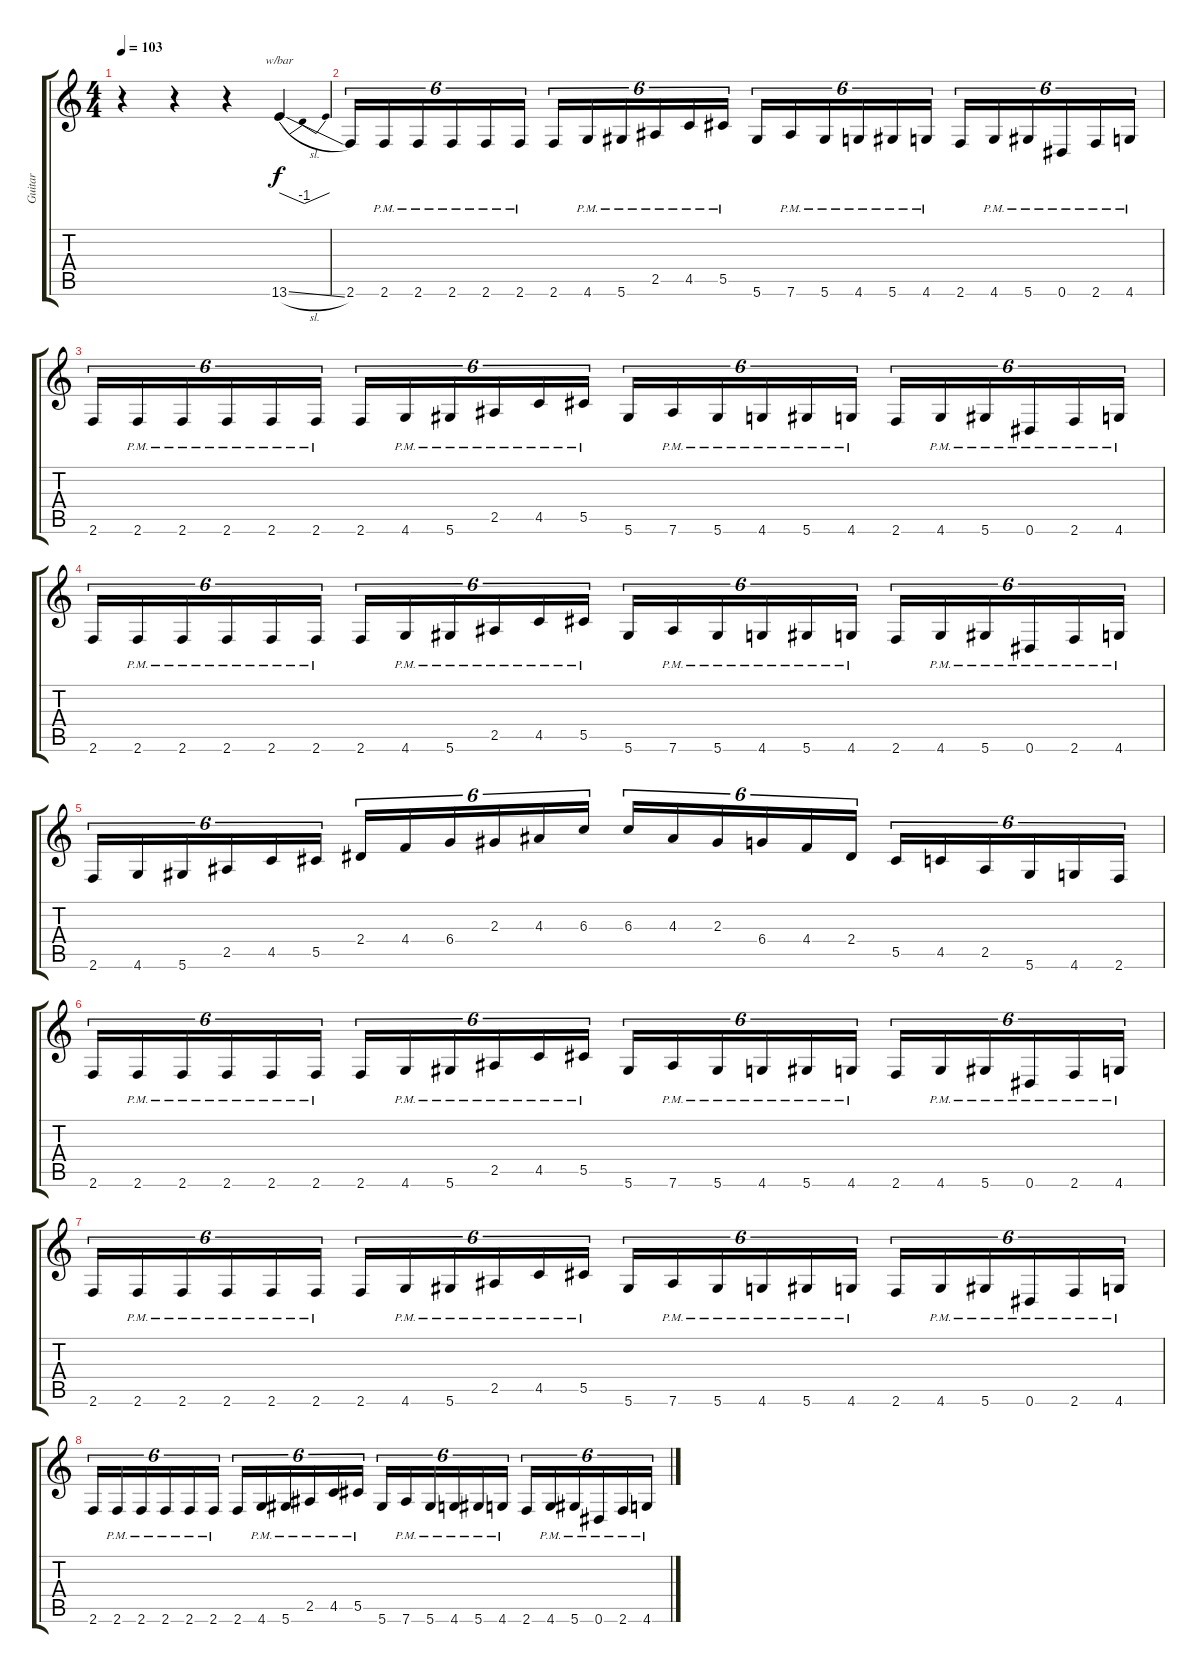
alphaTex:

\track ("Guitar" "Guitar") {instrument overdrivenguitar}
\staff {score tabs}
\tuning (Eb4 Bb3 Gb3 Db3 Ab2 Eb2) {hide}
\ts (4 4)
\tempo 103
\clef g2
\ks c
r.4{dy f instrument overdrivenguitar} r.4 r.4 13.6{sl}.4{tbe (dip default 0 0 30 -4 60 0)} |
2.6.16{tu (6 4)} 2.6{pm}.16{tu (6 4)} 2.6{pm}.16{tu (6 4)} 2.6{pm}.16{tu (6 4)} 2.6{pm}.16{tu (6 4)} 2.6{pm}.16{tu (6 4)} 2.6.16{tu (6 4)} 4.6{pm}.16{tu (6 4)} 5.6{pm}.16{tu (6 4)} 2.5{pm}.16{tu (6 4)} 4.5{pm}.16{tu (6 4)} 5.5{pm}.16{tu (6 4)} 5.6.16{tu (6 4)} 7.6{pm}.16{tu (6 4)} 5.6{pm}.16{tu (6 4)} 4.6{pm}.16{tu (6 4)} 5.6{pm}.16{tu (6 4)} 4.6{pm}.16{tu (6 4)} 2.6.16{tu (6 4)} 4.6{pm}.16{tu (6 4)} 5.6{pm}.16{tu (6 4)} 0.6{pm}.16{tu (6 4)} 2.6{pm}.16{tu (6 4)} 4.6{pm}.16{tu (6 4)} |
2.6.16{tu (6 4)} 2.6{pm}.16{tu (6 4)} 2.6{pm}.16{tu (6 4)} 2.6{pm}.16{tu (6 4)} 2.6{pm}.16{tu (6 4)} 2.6{pm}.16{tu (6 4)} 2.6.16{tu (6 4)} 4.6{pm}.16{tu (6 4)} 5.6{pm}.16{tu (6 4)} 2.5{pm}.16{tu (6 4)} 4.5{pm}.16{tu (6 4)} 5.5{pm}.16{tu (6 4)} 5.6.16{tu (6 4)} 7.6{pm}.16{tu (6 4)} 5.6{pm}.16{tu (6 4)} 4.6{pm}.16{tu (6 4)} 5.6{pm}.16{tu (6 4)} 4.6{pm}.16{tu (6 4)} 2.6.16{tu (6 4)} 4.6{pm}.16{tu (6 4)} 5.6{pm}.16{tu (6 4)} 0.6{pm}.16{tu (6 4)} 2.6{pm}.16{tu (6 4)} 4.6{pm}.16{tu (6 4)} |
2.6.16{tu (6 4)} 2.6{pm}.16{tu (6 4)} 2.6{pm}.16{tu (6 4)} 2.6{pm}.16{tu (6 4)} 2.6{pm}.16{tu (6 4)} 2.6{pm}.16{tu (6 4)} 2.6.16{tu (6 4)} 4.6{pm}.16{tu (6 4)} 5.6{pm}.16{tu (6 4)} 2.5{pm}.16{tu (6 4)} 4.5{pm}.16{tu (6 4)} 5.5{pm}.16{tu (6 4)} 5.6.16{tu (6 4)} 7.6{pm}.16{tu (6 4)} 5.6{pm}.16{tu (6 4)} 4.6{pm}.16{tu (6 4)} 5.6{pm}.16{tu (6 4)} 4.6{pm}.16{tu (6 4)} 2.6.16{tu (6 4)} 4.6{pm}.16{tu (6 4)} 5.6{pm}.16{tu (6 4)} 0.6{pm}.16{tu (6 4)} 2.6{pm}.16{tu (6 4)} 4.6{pm}.16{tu (6 4)} |
2.6.16{tu (6 4)} 4.6.16{tu (6 4)} 5.6.16{tu (6 4)} 2.5.16{tu (6 4)} 4.5.16{tu (6 4)} 5.5.16{tu (6 4)} 2.4.16{tu (6 4)} 4.4.16{tu (6 4)} 6.4.16{tu (6 4)} 2.3.16{tu (6 4)} 4.3.16{tu (6 4)} 6.3.16{tu (6 4)} 6.3.16{tu (6 4)} 4.3.16{tu (6 4)} 2.3.16{tu (6 4)} 6.4.16{tu (6 4)} 4.4.16{tu (6 4)} 2.4.16{tu (6 4)} 5.5.16{tu (6 4)} 4.5.16{tu (6 4)} 2.5.16{tu (6 4)} 5.6.16{tu (6 4)} 4.6.16{tu (6 4)} 2.6.16{tu (6 4)} |
2.6.16{tu (6 4)} 2.6{pm}.16{tu (6 4)} 2.6{pm}.16{tu (6 4)} 2.6{pm}.16{tu (6 4)} 2.6{pm}.16{tu (6 4)} 2.6{pm}.16{tu (6 4)} 2.6.16{tu (6 4)} 4.6{pm}.16{tu (6 4)} 5.6{pm}.16{tu (6 4)} 2.5{pm}.16{tu (6 4)} 4.5{pm}.16{tu (6 4)} 5.5{pm}.16{tu (6 4)} 5.6.16{tu (6 4)} 7.6{pm}.16{tu (6 4)} 5.6{pm}.16{tu (6 4)} 4.6{pm}.16{tu (6 4)} 5.6{pm}.16{tu (6 4)} 4.6{pm}.16{tu (6 4)} 2.6.16{tu (6 4)} 4.6{pm}.16{tu (6 4)} 5.6{pm}.16{tu (6 4)} 0.6{pm}.16{tu (6 4)} 2.6{pm}.16{tu (6 4)} 4.6{pm}.16{tu (6 4)} |
2.6.16{tu (6 4)} 2.6{pm}.16{tu (6 4)} 2.6{pm}.16{tu (6 4)} 2.6{pm}.16{tu (6 4)} 2.6{pm}.16{tu (6 4)} 2.6{pm}.16{tu (6 4)} 2.6.16{tu (6 4)} 4.6{pm}.16{tu (6 4)} 5.6{pm}.16{tu (6 4)} 2.5{pm}.16{tu (6 4)} 4.5{pm}.16{tu (6 4)} 5.5{pm}.16{tu (6 4)} 5.6.16{tu (6 4)} 7.6{pm}.16{tu (6 4)} 5.6{pm}.16{tu (6 4)} 4.6{pm}.16{tu (6 4)} 5.6{pm}.16{tu (6 4)} 4.6{pm}.16{tu (6 4)} 2.6.16{tu (6 4)} 4.6{pm}.16{tu (6 4)} 5.6{pm}.16{tu (6 4)} 0.6{pm}.16{tu (6 4)} 2.6{pm}.16{tu (6 4)} 4.6{pm}.16{tu (6 4)} |
2.6.16{tu (6 4)} 2.6{pm}.16{tu (6 4)} 2.6{pm}.16{tu (6 4)} 2.6{pm}.16{tu (6 4)} 2.6{pm}.16{tu (6 4)} 2.6{pm}.16{tu (6 4)} 2.6.16{tu (6 4)} 4.6{pm}.16{tu (6 4)} 5.6{pm}.16{tu (6 4)} 2.5{pm}.16{tu (6 4)} 4.5{pm}.16{tu (6 4)} 5.5{pm}.16{tu (6 4)} 5.6.16{tu (6 4)} 7.6{pm}.16{tu (6 4)} 5.6{pm}.16{tu (6 4)} 4.6{pm}.16{tu (6 4)} 5.6{pm}.16{tu (6 4)} 4.6{pm}.16{tu (6 4)} 2.6.16{tu (6 4)} 4.6{pm}.16{tu (6 4)} 5.6{pm}.16{tu (6 4)} 0.6{pm}.16{tu (6 4)} 2.6{pm}.16{tu (6 4)} 4.6{pm}.16{tu (6 4)}
